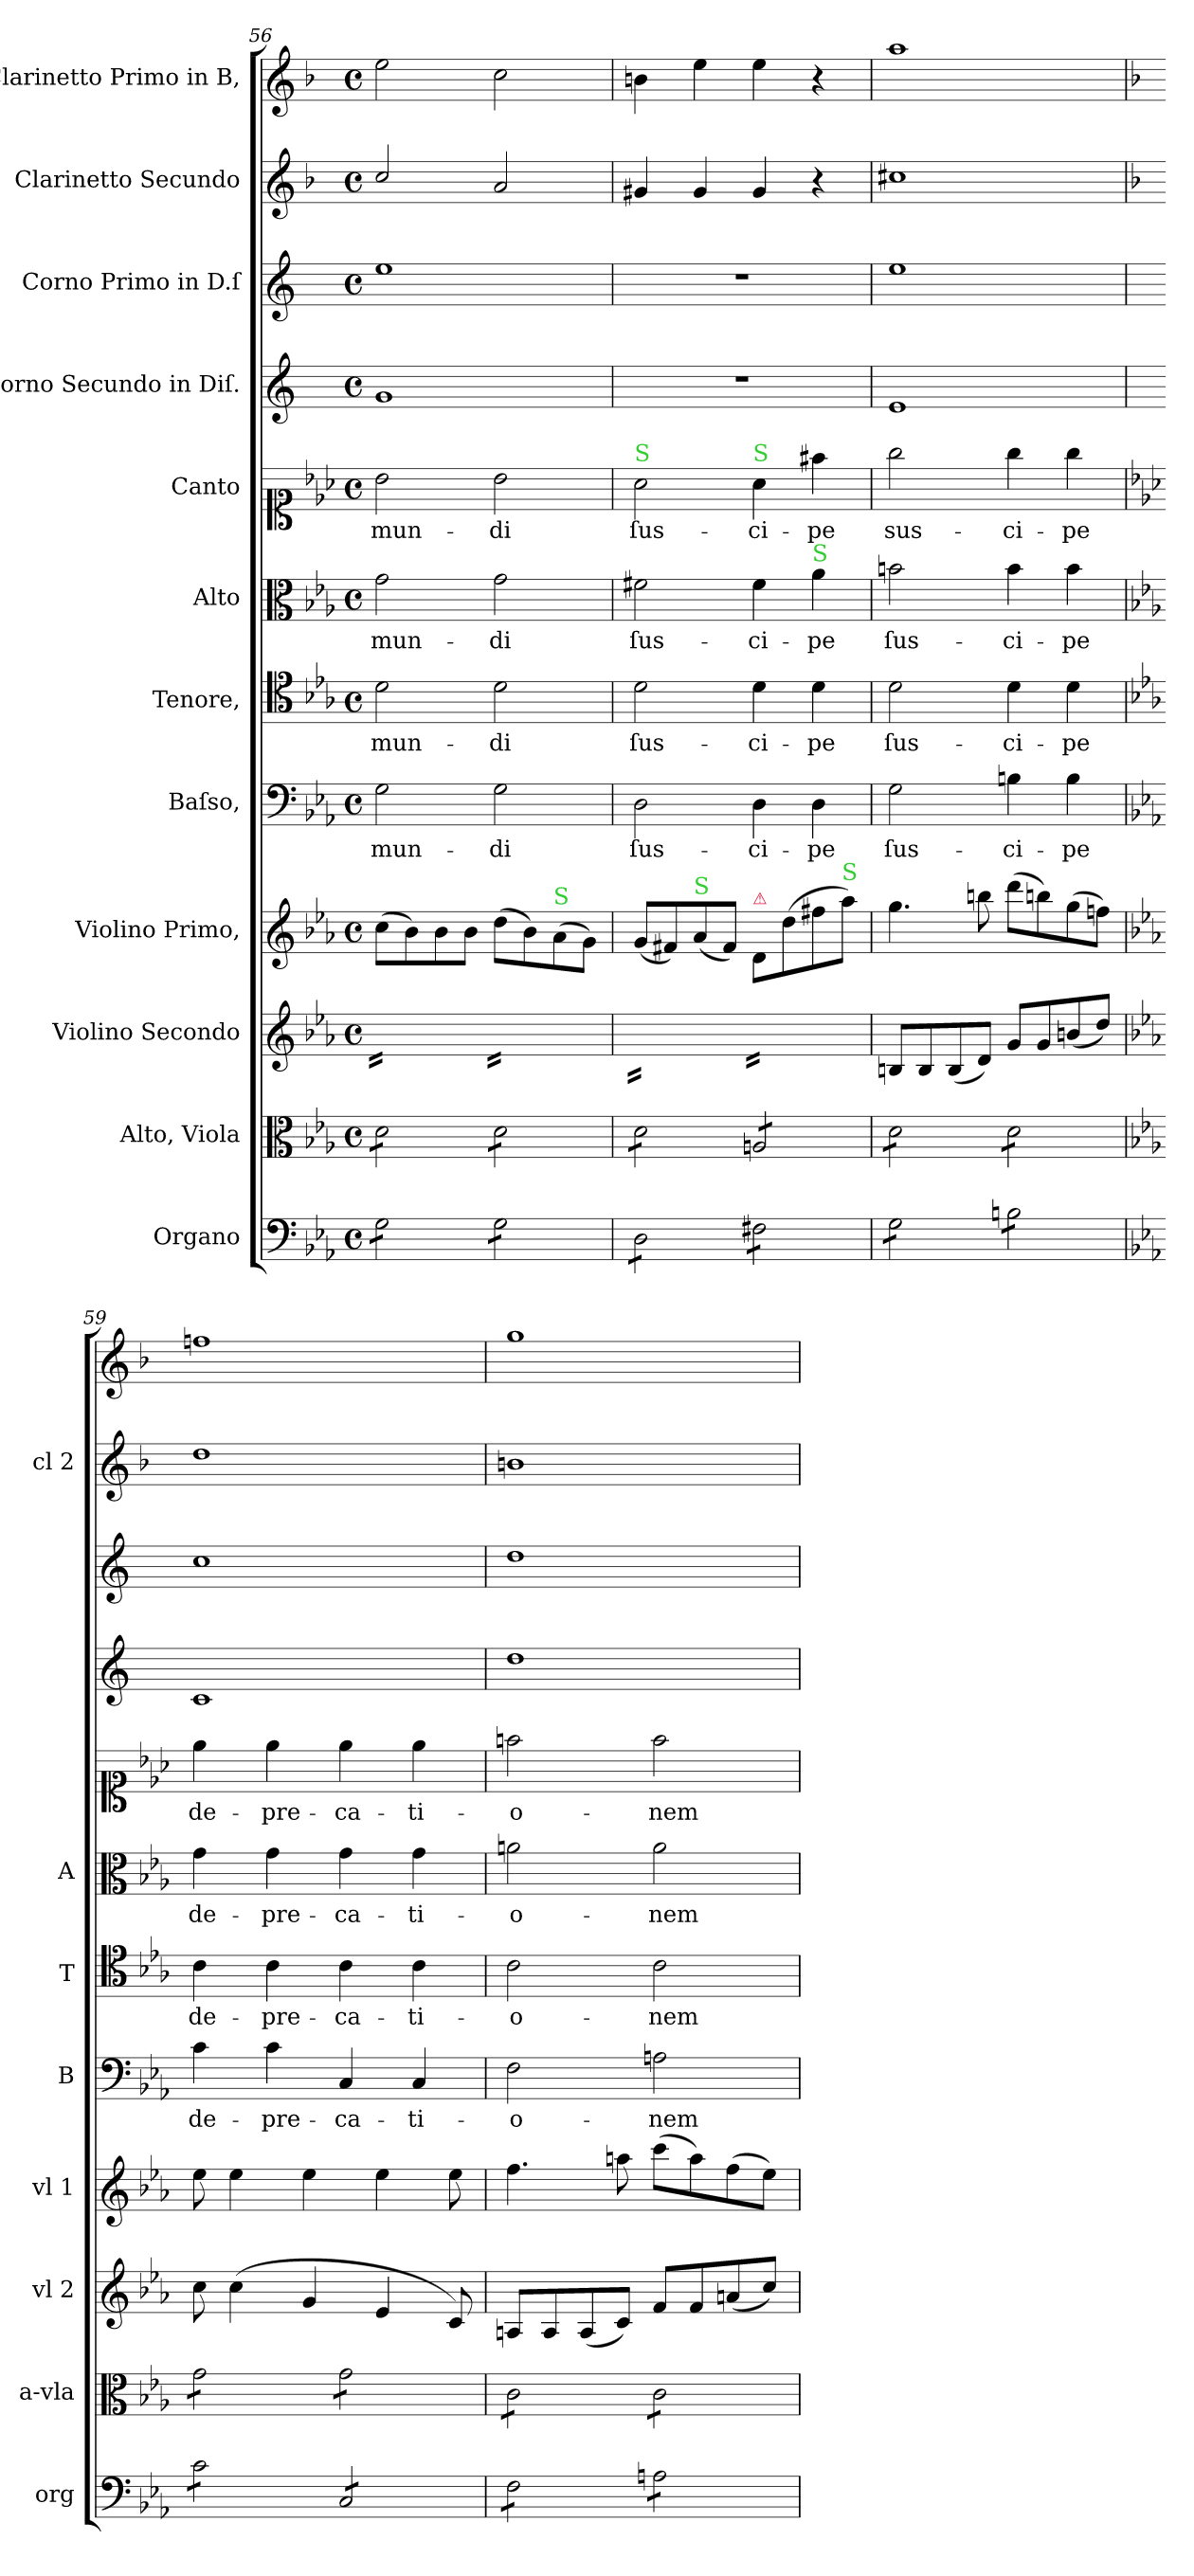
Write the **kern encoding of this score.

**kern	**kern	**kern	**kern	**kern	**text	**kern	**text	**kern	**text	**kern	**text	**kern	**kern	**kern	**kern
*part12	*part11	*part10	*part9	*part8	*part8	*part7	*part7	*part6	*part6	*part5	*part5	*part4	*part3	*part2	*part1
*staff12	*staff11	*staff10	*staff9	*staff8	*staff8	*staff7	*staff7	*staff6	*staff6	*staff5	*staff5	*staff4	*staff3	*staff2	*staff1
*I"Organo	*I"Alto, Viola	*I"Violino Secondo	*I"Violino Primo,	*I"Baſso,	*	*I"Tenore,	*	*I"Alto	*	*I"Canto	*	*I"Corno Secundo in Diſ.	*I"Corno Primo in D.ſ	*I"Clarinetto Secundo	*I"Clarinetto Primo in B,
*I'org	*I'a-vla	*I'vl 2	*I'vl 1	*I'B	*	*I'T	*	*I'A	*	*	*	*	*	*I'cl 2	*
*clefF4	*clefC3	*clefG2	*clefG2	*clefF4	*	*clefC4	*	*clefC3	*	*clefC1	*	*clefG2	*clefG2	*clefG2	*clefG2
*	*	*	*	*	*	*	*	*	*	*	*	*ITrd5c9	*ITrd5c9	*ITrd1c2	*ITrd1c2
*k[b-e-a-]	*k[b-e-a-]	*k[b-e-a-]	*k[b-e-a-]	*k[b-e-a-]	*	*k[b-e-a-]	*	*k[b-e-a-]	*	*k[b-e-a-]	*	*k[b-e-a-]	*k[b-e-a-]	*k[b-e-a-]	*k[b-e-a-]
*E-:	*E-:	*E-:	*E-:	*E-:	*	*E-:	*	*E-:	*	*E-:	*	*E-:	*E-:	*E-:	*E-:
*M4/4	*M4/4	*M4/4	*M4/4	*M4/4	*	*M4/4	*	*M4/4	*	*M4/4	*	*M4/4	*M4/4	*M4/4	*M4/4
*met(c)	*met(c)	*met(c)	*met(c)	*met(c)	*	*met(c)	*	*met(c)	*	*met(c)	*	*met(c)	*met(c)	*met(c)	*met(c)
=56	=56	=56	=56	=56	=56	=56	=56	=56	=56	=56	=56	=56	=56	=56	=56
*tremolo	*	*	*	*	*	*	*	*	*	*	*	*	*	*	*
*	*tremolo	*	*	*	*	*	*	*	*	*	*	*	*	*	*
*	*	*tremolo	*	*	*	*	*	*	*	*	*	*	*	*	*
8G\L	8d\L	16d/yyLL	(8cc\L	2G\	mun-	2d\	mun-	2g\	mun-	2b-\	mun-	1B-	1g	2b-/	2dd\
.	.	16d/yy	.	.	.	.	.	.	.	.	.	.	.	.	.
8G\	8d\	16d/yy	8b-\)	.	.	.	.	.	.	.	.	.	.	.	.
.	.	16d/yy	.	.	.	.	.	.	.	.	.	.	.	.	.
8G\	8d\	16d/yy	8b-\	.	.	.	.	.	.	.	.	.	.	.	.
.	.	16d/yy	.	.	.	.	.	.	.	.	.	.	.	.	.
8G\J	8d\J	16d/yy	8b-\J	.	.	.	.	.	.	.	.	.	.	.	.
.	.	16d/yyJJ	.	.	.	.	.	.	.	.	.	.	.	.	.
8G\L	8d\L	16d/yyLL	(8dd\L	2G\	-di	2d\	-di	2g\	-di	2b-\	-di	.	.	2g/	2b-\
.	.	16d/yy	.	.	.	.	.	.	.	.	.	.	.	.	.
8G\	8d\	16d/yy	8b-\)	.	.	.	.	.	.	.	.	.	.	.	.
.	.	16d/yy	.	.	.	.	.	.	.	.	.	.	.	.	.
!	!	!	!LO:TX:a:color=limegreen:t=S	!	!	!	!	!	!	!	!	!	!	!	!
8G\	8d\	16d/yy	(8a-\	.	.	.	.	.	.	.	.	.	.	.	.
.	.	16d/yy	.	.	.	.	.	.	.	.	.	.	.	.	.
8G\J	8d\J	16d/yy	8g\J)	.	.	.	.	.	.	.	.	.	.	.	.
.	.	16d/yyJJ	.	.	.	.	.	.	.	.	.	.	.	.	.
=57	=57	=57	=57	=57	=57	=57	=57	=57	=57	=57	=57	=57	=57	=57	=57
!	!	!	!	!	!	!	!	!	!	!LO:TX:a:color=limegreen:t=S	!	!	!	!	!
8D\L	8d\L	16An/yyLL	(8g/L	2D\	ſus-	2d\	ſus-	2f#X\	ſus-	2a-\	ſus-	1r	1r	4f#X/	4an\
.	.	16An/yy	.	.	.	.	.	.	.	.	.	.	.	.	.
8D\	8d\	16An/yy	8f#X/)	.	.	.	.	.	.	.	.	.	.	.	.
.	.	16An/yy	.	.	.	.	.	.	.	.	.	.	.	.	.
!	!	!	!LO:TX:a:color=limegreen:t=S	!	!	!	!	!	!	!	!	!	!	!	!
8D\	8d\	16An/yy	(8a-/	.	.	.	.	.	.	.	.	.	.	4f#/	4dd\
.	.	16An/yy	.	.	.	.	.	.	.	.	.	.	.	.	.
8D\J	8d\J	16An/yy	8f#/J)	.	.	.	.	.	.	.	.	.	.	.	.
.	.	16An/yyJJ	.	.	.	.	.	.	.	.	.	.	.	.	.
!	!	!	!	!	!	!	!	!	!	!LO:TX:a:color=limegreen:t=S	!	!	!	!	!
!	!	!	!LO:TX:a:color=crimson:t=⚠	!	!	!	!	!	!	!	!	!	!	!	!
8F#X\L	8An/L	16d/yyLL	8d/L	4D\	-ci-	4d\	-ci-	4f#\	-ci-	4a-\	-ci-	.	.	4f#/	4dd\
.	.	16d/yy	.	.	.	.	.	.	.	.	.	.	.	.	.
8F#X\	8An/	16d/yy	(8dd\	.	.	.	.	.	.	.	.	.	.	.	.
.	.	16d/yy	.	.	.	.	.	.	.	.	.	.	.	.	.
!	!	!	!	!	!	!	!	!LO:TX:a:color=limegreen:t=S	!	!	!	!	!	!	!
8F#X\	8An/	16d/yy	8ff#X\	4D\	-pe	4d\	-pe	4a-\	-pe	4ff#X\	-pe	.	.	4r	4r
.	.	16d/yy	.	.	.	.	.	.	.	.	.	.	.	.	.
!	!	!	!LO:TX:a:color=limegreen:t=S	!	!	!	!	!	!	!	!	!	!	!	!
8F#X\J	8An/J	16d/yy	8aa-\J)	.	.	.	.	.	.	.	.	.	.	.	.
.	.	16d/yyJJ	.	.	.	.	.	.	.	.	.	.	.	.	.
*	*	*Xtremolo	*	*	*	*	*	*	*	*	*	*	*	*	*
=58	=58	=58	=58	=58	=58	=58	=58	=58	=58	=58	=58	=58	=58	=58	=58
!	!	!	!	!	!LO:LY:i	!	!LO:LY:i	!	!LO:LY:i	!	!	!	!	!	!
8G\L	8d\L	8Bn/L	4.gg\	2G\	ſus-	2d\	ſus-	2bn\	ſus-	2gg\	sus-	1G	1g	1bn	1gg
8G\	8d\	8B/	.	.	.	.	.	.	.	.	.	.	.	.	.
8G\	8d\	(8B/	.	.	.	.	.	.	.	.	.	.	.	.	.
8G\J	8d\J	8d/J)	8bbn\	.	.	.	.	.	.	.	.	.	.	.	.
!	!	!	!	!	!LO:LY:i	!	!LO:LY:i	!	!LO:LY:i	!	!	!	!	!	!
8Bn\L	8d\L	8g/L	(8ddd\L	4Bn\	-ci-	4d\	-ci-	4b\	-ci-	4gg\	-ci-	.	.	.	.
8Bn\	8d\	8g/	8bbn\)	.	.	.	.	.	.	.	.	.	.	.	.
!	!	!	!	!	!LO:LY:i	!	!LO:LY:i	!	!LO:LY:i	!	!	!	!	!	!
8Bn\	8d\	(8bn/	(8gg\	4B\	-pe	4d\	-pe	4b\	-pe	4gg\	-pe	.	.	.	.
8Bn\J	8d\J	8dd/J)	8ffn\J)	.	.	.	.	.	.	.	.	.	.	.	.
=59	=59	=59	=59	=59	=59	=59	=59	=59	=59	=59	=59	=59	=59	=59	=59
*	*	*k[b-e-a-]	*	*	*	*	*	*	*	*	*	*	*	*	*
8c\L	8g\L	8cc\	8ee-\	4c\	de-	4c\	de-	4g\	de-	4ee-\	de-	1E-	1e-	1cc	1ee-X
8c\	8g\	(<4cc\	4ee-\	.	.	.	.	.	.	.	.	.	.	.	.
8c\	8g\	.	.	4c\	-pre-	4c\	-pre-	4g\	-pre-	4ee-\	-pre-	.	.	.	.
8c\J	8g\J	4g/	4ee-\	.	.	.	.	.	.	.	.	.	.	.	.
8C/L	8g\L	.	.	4C/	-ca-	4c\	-ca-	4g\	-ca-	4ee-\	-ca-	.	.	.	.
8C/	8g\	4e-/	4ee-\	.	.	.	.	.	.	.	.	.	.	.	.
8C/	8g\	.	.	4C/	-ti-	4c\	-ti-	4g\	-ti-	4ee-\	-ti-	.	.	.	.
8C/J	8g\J	8c/)	8ee-\	.	.	.	.	.	.	.	.	.	.	.	.
=60	=60	=60	=60	=60	=60	=60	=60	=60	=60	=60	=60	=60	=60	=60	=60
8F\L	8c\L	8An/L	4.ff\	2F\	-o-	2c\	-o-	2an\	-o-	2ffn\	-o-	1f	1f	1an	1ff
8F\	8c\	8A/	.	.	.	.	.	.	.	.	.	.	.	.	.
8F\	8c\	(8A/	.	.	.	.	.	.	.	.	.	.	.	.	.
8F\J	8c\J	8c/J)	8aan\	.	.	.	.	.	.	.	.	.	.	.	.
8An\L	8c\L	8f/L	(8ccc\L	2An\	-nem	2c\	-nem	2a\	-nem	2ff\	-nem	.	.	.	.
8An\	8c\	8f/	8aa\)	.	.	.	.	.	.	.	.	.	.	.	.
8An\	8c\	(8an/	(8ff\	.	.	.	.	.	.	.	.	.	.	.	.
8An\J	8c\J	8cc/J)	8ee-\J)	.	.	.	.	.	.	.	.	.	.	.	.
*	*Xtremolo	*	*	*	*	*	*	*	*	*	*	*	*	*	*
*Xtremolo	*	*	*	*	*	*	*	*	*	*	*	*	*	*	*
=	=	=	=	=	=	=	=	=	=	=	=	=	=	=	=
*-	*-	*-	*-	*-	*-	*-	*-	*-	*-	*-	*-	*-	*-	*-	*-
